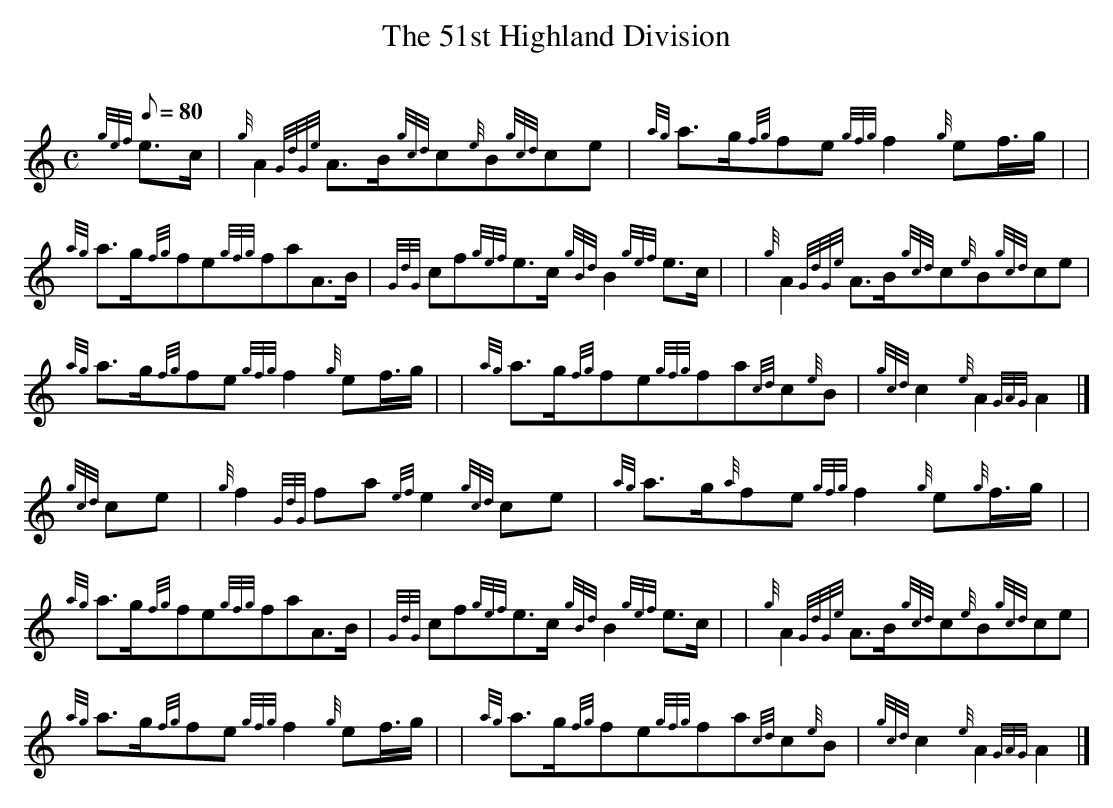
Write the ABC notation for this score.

X:1
T:The 51st Highland Division
M:C
L:1/8
Q:80
C:
K:HP
{gef}e3/2c/2|
{g}A2{GdGe}A3/2B/2{gcd}c{e}B{gcd}ce|
{ag}a3/2g/2{fg}fe{gfg}f2{g}ef3/4g/2| |  !
{ag}a3/2g/2{fg}fe{gfg}faA3/2B/2|
{GdG}cf{gef}e3/2c/2{gBd}B2{gef}e3/2c/2| |
{g}A2{GdGe}A3/2B/2{gcd}c{e}B{gcd}ce|  !
{ag}a3/2g/2{fg}fe{gfg}f2{g}ef3/4g/2| |
{ag}a3/2g/2{fg}fe{gfg}fa{cd}c{e}B|
{gcd}c2{e}A2{GAG}A2|]  !
{gcd}ce|
{g}f2{GdG}fa{ef}e2{gcd}ce|
{ag}a3/2g/2{a}fe{gfg}f2{g}e{g}f3/4g/2| |  !
{ag}a3/2g/2{fg}fe{gfg}faA3/2B/2|
{GdG}cf{gef}e3/2c/2{gBd}B2{gef}e3/2c/2| |
{g}A2{GdGe}A3/2B/2{gcd}c{e}B{gcd}ce|  !
{ag}a3/2g/2{fg}fe{gfg}f2{g}ef3/4g/2| |
{ag}a3/2g/2{fg}fe{gfg}fa{cd}c{e}B|
{gcd}c2{e}A2{GAG}A2|]  !
